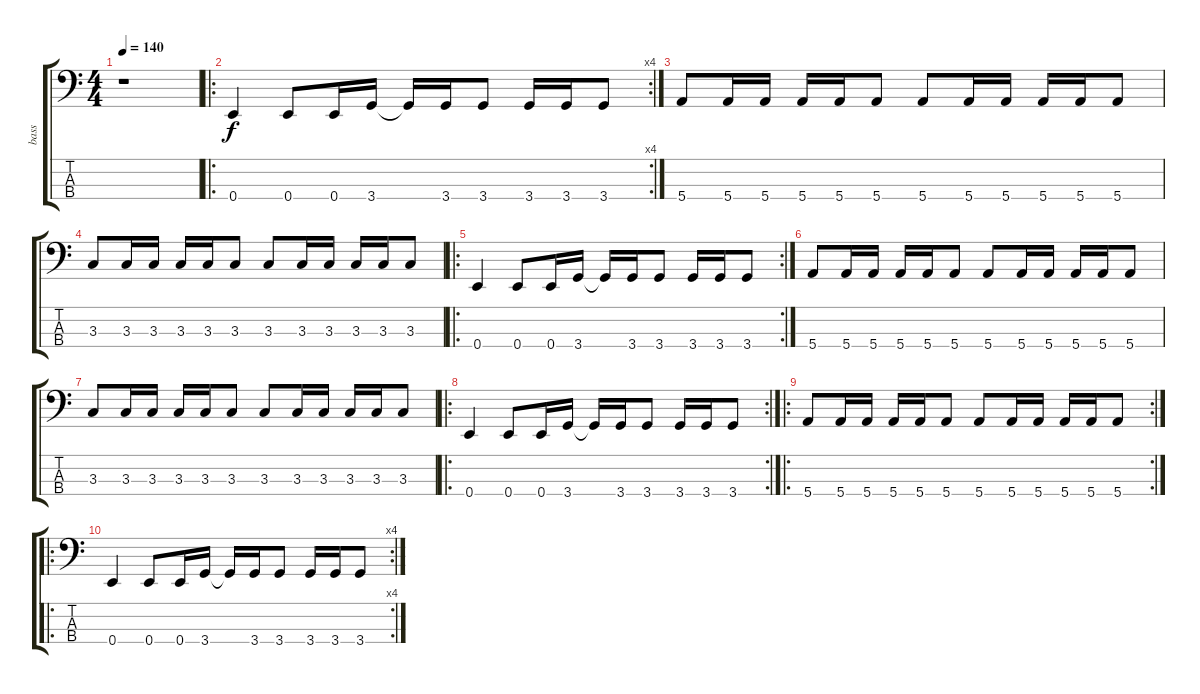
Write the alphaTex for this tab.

\track ("bass" "bass") {instrument electricbasspick}
\staff {score tabs}
\tuning (G2 D2 A1 E1) {hide}
\ts (4 4)
\tempo 140
\clef f4
\ks c
r.1{dy f instrument electricbasspick} |
\ro
\rc 4
0.4.4 0.4.8 0.4.16 3.4.16 3.4{t}.16 3.4.16 3.4.8 3.4.16 3.4.16 3.4.8 |
5.4.8 5.4.16 5.4.16 5.4.16 5.4.16 5.4.8 5.4.8 5.4.16 5.4.16 5.4.16 5.4.16 5.4.8 |
3.3.8 3.3.16 3.3.16 3.3.16 3.3.16 3.3.8 3.3.8 3.3.16 3.3.16 3.3.16 3.3.16 3.3.8 |
\ro
\rc 2
0.4.4 0.4.8 0.4.16 3.4.16 3.4{t}.16 3.4.16 3.4.8 3.4.16 3.4.16 3.4.8 |
5.4.8 5.4.16 5.4.16 5.4.16 5.4.16 5.4.8 5.4.8 5.4.16 5.4.16 5.4.16 5.4.16 5.4.8 |
3.3.8 3.3.16 3.3.16 3.3.16 3.3.16 3.3.8 3.3.8 3.3.16 3.3.16 3.3.16 3.3.16 3.3.8 |
\ro
\rc 2
0.4.4 0.4.8 0.4.16 3.4.16 3.4{t}.16 3.4.16 3.4.8 3.4.16 3.4.16 3.4.8 |
\ro
\rc 2
5.4.8 5.4.16 5.4.16 5.4.16 5.4.16 5.4.8 5.4.8 5.4.16 5.4.16 5.4.16 5.4.16 5.4.8 |
\ro
\rc 4
0.4.4 0.4.8 0.4.16 3.4.16 3.4{t}.16 3.4.16 3.4.8 3.4.16 3.4.16 3.4.8
